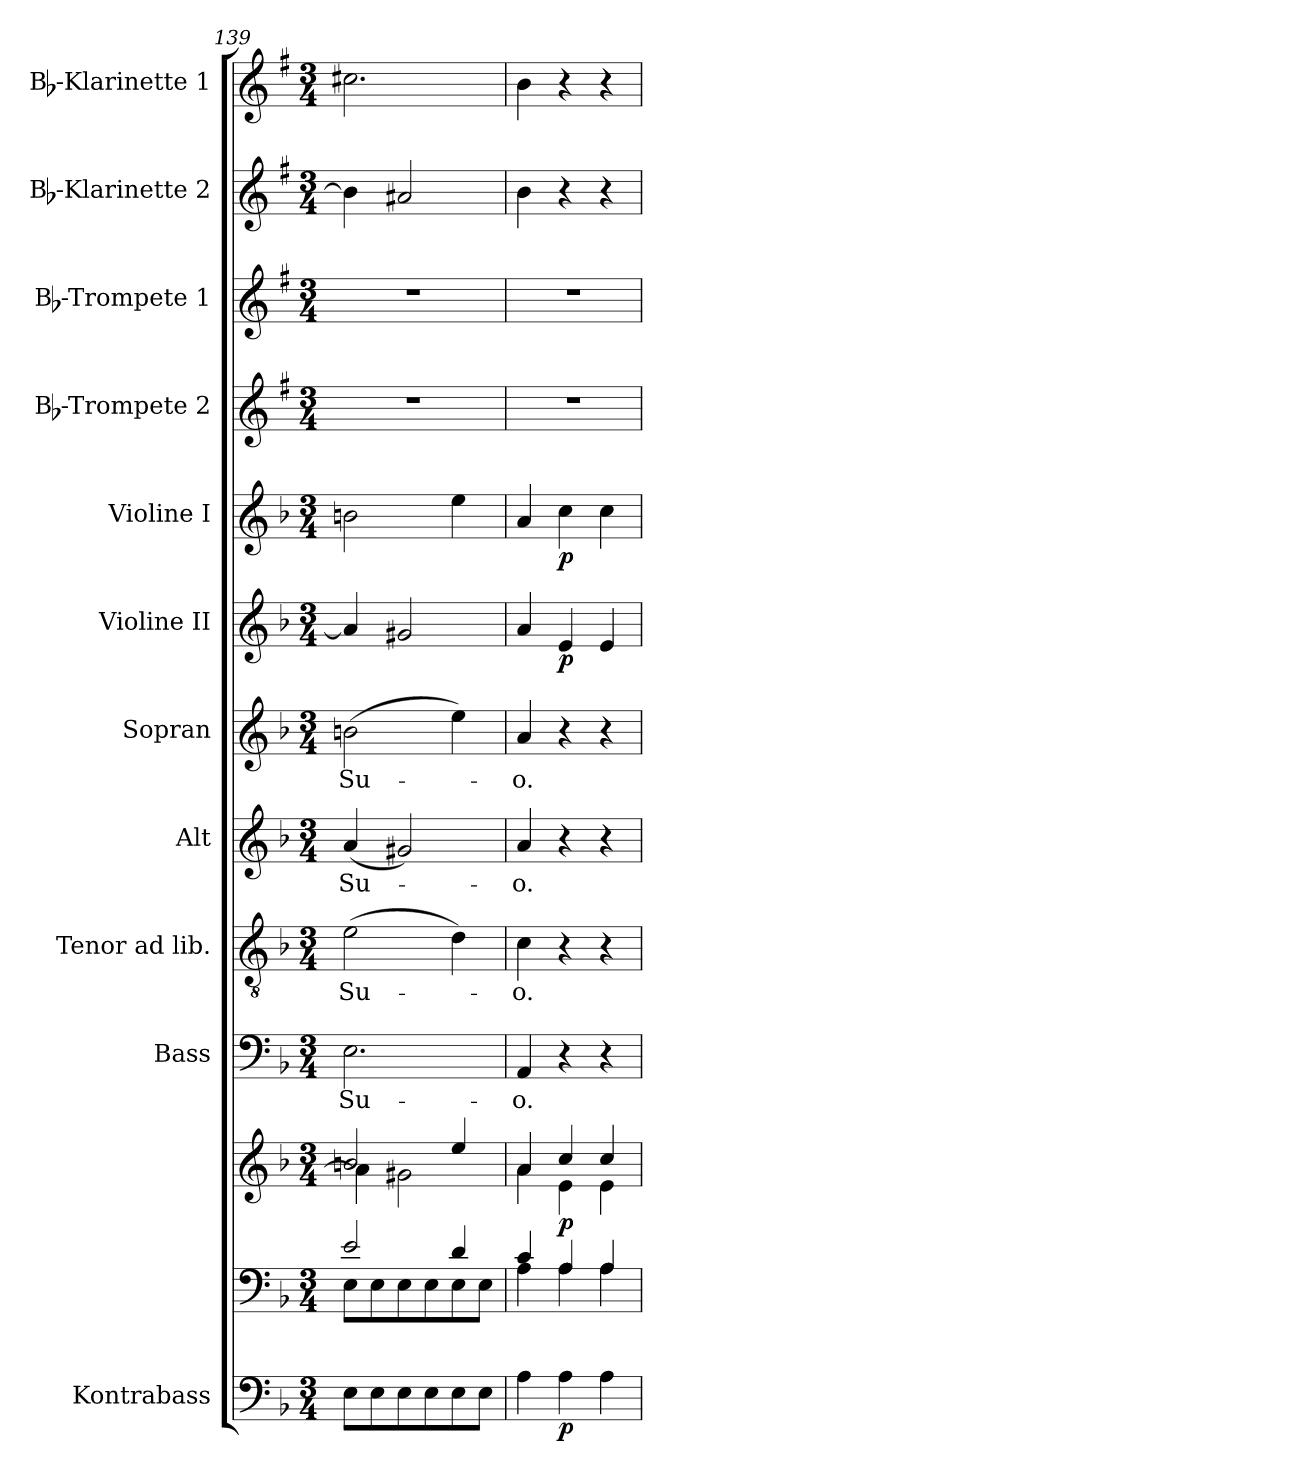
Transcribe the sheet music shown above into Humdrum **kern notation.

**kern	**dynam	**kern	**kern	**dynam	**kern	**text	**kern	**text	**kern	**text	**kern	**text	**kern	**dynam	**kern	**dynam	**kern	**kern	**kern	**kern
*part12	*part12	*part11	*part11	*part11	*part10	*part10	*part9	*part9	*part8	*part8	*part7	*part7	*part6	*part6	*part5	*part5	*part4	*part3	*part2	*part1
*staff13	*staff13	*staff12	*staff11	*staff11/12	*staff10	*staff10	*staff9	*staff9	*staff8	*staff8	*staff7	*staff7	*staff6	*staff6	*staff5	*staff5	*staff4	*staff3	*staff2	*staff1
*I"Kontrabass	*	*	*	*	*I"Bass	*	*I"Tenor ad lib.	*	*I"Alt	*	*I"Sopran	*	*I"Violine II	*	*I"Violine I	*	*I"Bb-Trompete 2	*I"Bb-Trompete 1	*I"Bb-Klarinette 2	*I"Bb-Klarinette 1
*I'Kb.	*	*	*	*	*I'B.	*	*I'T.	*	*I'A.	*	*I'S.	*	*I'Vl. II	*	*I'Vl. I	*	*I'Bb Trp. 2	*I'Bb Trp. 1	*I'Bb Kl. 2	*I'Bb Kl. 1
*clefF4	*	*clefF4	*clefG2	*	*clefF4	*	*clefGv2	*	*clefG2	*	*clefG2	*	*clefG2	*	*clefG2	*	*clefG2	*clefG2	*clefG2	*clefG2
*ITrd7c12	*	*	*	*	*	*	*	*	*	*	*	*	*	*	*	*	*ITrd1c2	*ITrd1c2	*ITrd1c2	*ITrd1c2
*k[b-]	*	*k[b-]	*k[b-]	*	*k[b-]	*	*k[b-]	*	*k[b-]	*	*k[b-]	*	*k[b-]	*	*k[b-]	*	*k[b-]	*k[b-]	*k[b-]	*k[b-]
*F:	*	*F:	*F:	*	*F:	*	*F:	*	*F:	*	*F:	*	*F:	*	*F:	*	*F:	*F:	*F:	*F:
*M3/4	*	*M3/4	*M3/4	*	*M3/4	*	*M3/4	*	*M3/4	*	*M3/4	*	*M3/4	*	*M3/4	*	*M3/4	*M3/4	*M3/4	*M3/4
=139	=139	=139	=139	=139	=139	=139	=139	=139	=139	=139	=139	=139	=139	=139	=139	=139	=139	=139	=139	=139
*	*	*^	*^	*	*	*	*	*	*	*	*	*	*	*	*	*	*	*	*	*
!	!	!	!	!	!	!	!	!LO:LY:b	!	!LO:LY:b	!	!LO:LY:b	!	!LO:LY:b	!	!	!	!	!	!	!	!
8EE\L	.	2e/	8E\L	2bn/	4a\]	.	2.E\	Su-	(>2e\	Su-	(<4a/	Su-	(>2bn\	Su-	4a/]	.	2bn\	.	2.r	2.r	4a\]	2.bn\
8EE\	.	.	8E\	.	.	.	.	.	.	.	.	.	.	.	.	.	.	.	.	.	.	.
8EE\	.	.	8E\	.	2g#X\	.	.	.	.	.	2g#X/)	.	.	.	2g#X/	.	.	.	.	.	2g#X/	.
8EE\	.	.	8E\	.	.	.	.	.	.	.	.	.	.	.	.	.	.	.	.	.	.	.
8EE\	.	4d/	8E\	4ee/	.	.	.	.	4d\)	.	.	.	4ee\)	.	.	.	4ee\	.	.	.	.	.
8EE\J	.	.	8E\J	.	.	.	.	.	.	.	.	.	.	.	.	.	.	.	.	.	.	.
=140	=140	=140	=140	=140	=140	=140	=140	=140	=140	=140	=140	=140	=140	=140	=140	=140	=140	=140	=140	=140	=140	=140
!	!	!	!	!	!	!	!	!LO:LY:b	!	!LO:LY:b	!	!LO:LY:b	!	!LO:LY:b	!	!	!	!	!	!	!	!
4AA\	.	4c/	4A\	4a/	4a\	.	4AA/	-o.	4c\	-o.	4a/	-o.	4a/	-o.	4a/	.	4a/	.	2.r	2.r	4a\	4a\
!	!LO:DY:b	!	!	!	!	!LO:DY:b	!	!	!	!	!	!	!	!	!	!LO:DY:b	!	!LO:DY:b	!	!	!	!
4AA\	p	4A/	4A\	4cc/	4e\	p	4r	.	4r	.	4r	.	4r	.	4e/	p	4cc\	p	.	.	4r	4r
4AA\	.	4A/	4A\	4cc/	4e\	.	4r	.	4r	.	4r	.	4r	.	4e/	.	4cc\	.	.	.	4r	4r
*	*	*v	*v	*	*	*	*	*	*	*	*	*	*	*	*	*	*	*	*	*	*	*
*	*	*	*v	*v	*	*	*	*	*	*	*	*	*	*	*	*	*	*	*	*	*
=	=	=	=	=	=	=	=	=	=	=	=	=	=	=	=	=	=	=	=	=
*-	*-	*-	*-	*-	*-	*-	*-	*-	*-	*-	*-	*-	*-	*-	*-	*-	*-	*-	*-	*-
